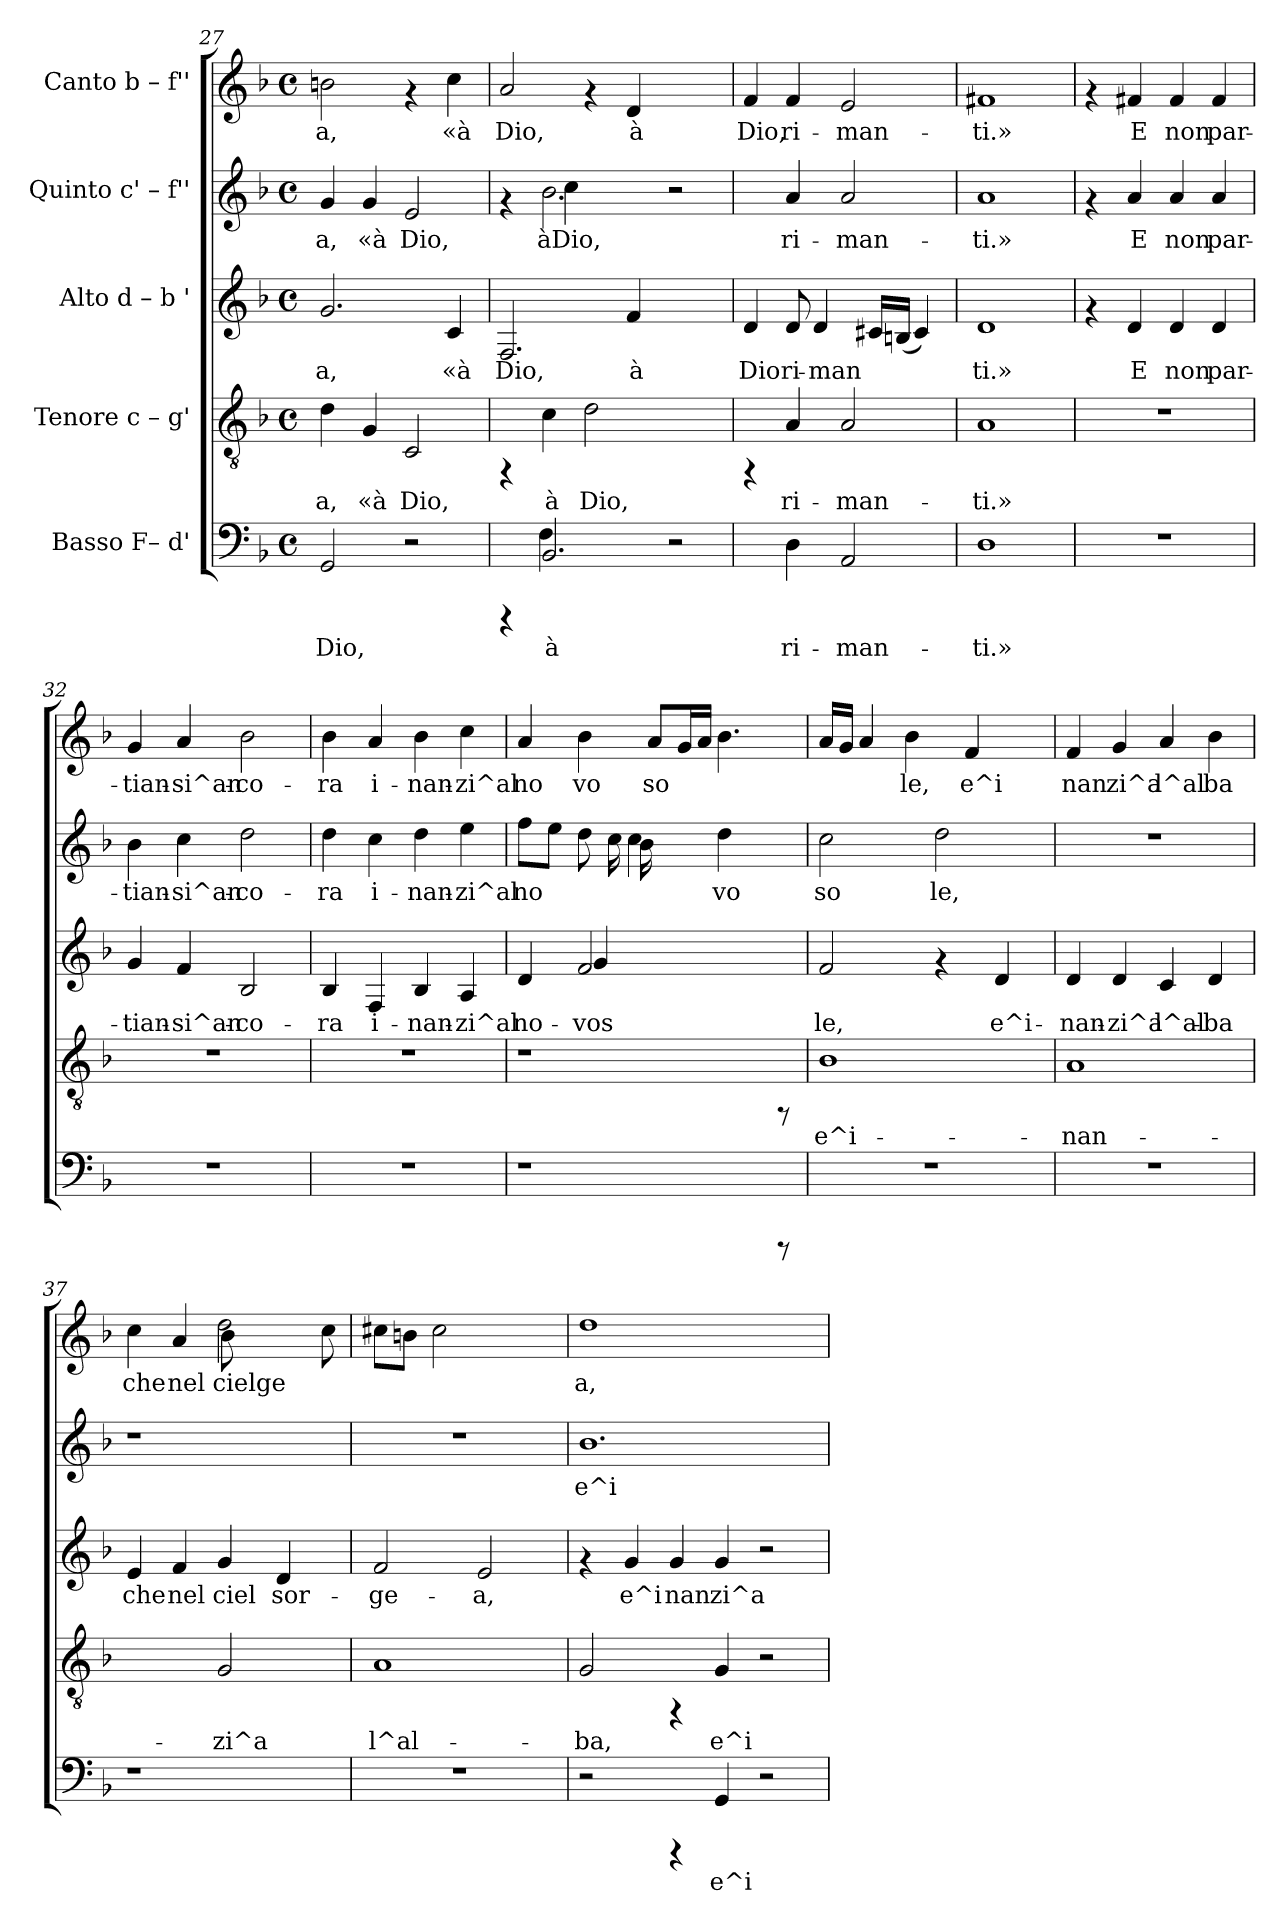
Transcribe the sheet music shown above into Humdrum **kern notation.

**kern	**text	**kern	**text	**kern	**text	**kern	**text	**kern	**text
*part5	*part5	*part4	*part4	*part3	*part3	*part2	*part2	*part1	*part1
*staff5	*staff5	*staff4	*staff4	*staff3	*staff3	*staff2	*staff2	*staff1	*staff1
*I"Basso  F– d'	*	*I"Tenore  c – g'	*	*I"Alto  d – b '	*	*I"Quinto  c' – f''	*	*I"Canto  b – f''	*
*clefF4	*	*clefGv2	*	*clefG2	*	*clefG2	*	*clefG2	*
*k[b-]	*	*k[b-]	*	*k[b-]	*	*k[b-]	*	*k[b-]	*
*F:	*	*F:	*	*F:	*	*F:	*	*F:	*
*M4/4	*	*M4/4	*	*M4/4	*	*M4/4	*	*M4/4	*
*met(c)	*	*met(c)	*	*met(c)	*	*met(c)	*	*met(c)	*
=27	=27	=27	=27	=27	=27	=27	=27	=27	=27
!	!LO:LY:b:cj	!	!LO:LY:b:rj	!	!LO:LY:b:rj	!	!LO:LY:b:rj	!	!LO:LY:b:rj
2GG/	Dio,	4d\	-a,	2.g/	-a,	4g/	a,	2bn\	-a,
!	!	!	!LO:LY:b:rj	!	!	!	!LO:LY:b:rj	!	!
.	.	4G/	«à	.	.	4g/	«à	.	.
!	!	!	!LO:LY:b:rj	!	!	!	!LO:LY:b:rj	!	!
2r	.	2C/	Dio,	.	.	2e/	Dio,	4rf	.
!	!	!	!	!	!LO:LY:b:rj	!	!	!	!LO:LY:b:rj
.	.	.	.	4c/	«à	.	.	4cc\	«à
!!LO:LB:g=z
=28	=28	=28	=28	=28	=28	=28	=28	=28	=28
*^	*	*	*	*	*	*	*	*	*
!	!	!	!	!	!	!LO:LY:b:rj	!	!	!	!LO:LY:b:rj
*	*	*	*	*	*	*	*^	*	*	*
4rCCC	4ryy	.	4rFF	.	2.F/	Dio,	4rf	4ryy	.	2a/	Dio,
!	!	!LO:LY:b:cj	!	!LO:LY:b:rj	!	!	!	!	!LO:LY:b:rj	!	!
2.BB-/	4F\	à	4c\	à	.	.	2.b-\	4cc\	àDio,	.	.
!	!	!	!	!LO:LY:b:rj	!	!	!	!	!	!	!
.	1ryy	.	2d\	Dio,	.	.	.	1ryy	.	4rf	.
!	!	!	!	!	!	!LO:LY:b:rj	!	!	!	!	!LO:LY:b:rj
.	.	.	.	.	4f/	à	.	.	.	4d/	à
2r	.	.	2ryy	.	2ryy	.	2r	.	.	2ryy	.
*v	*v	*	*	*	*	*	*v	*v	*	*	*
=29	=29	=29	=29	=29	=29	=29	=29	=29	=29
!	!	!	!	!	!LO:LY:b:rj	!	!	!	!LO:LY:b:rj
4ryy	.	4rFF	.	4d/	Dio	4ryy	.	4f/	Dio,
!	!LO:LY:b:cj	!	!LO:LY:b:rj	!	!LO:LY:b:rj	!	!LO:LY:b:rj	!	!LO:LY:b:rj
4D\	ri-	4A/	ri-	8d/	ri-	4a/	ri-	4f/	ri-
!	!	!	!	!	!LO:LY:b:rj	!	!	!	!
.	.	.	.	4d/	-man-	.	.	.	.
!	!LO:LY:b:cj	!	!LO:LY:b:rj	!	!	!	!LO:LY:b:rj	!	!LO:LY:b:rj
2AA/	-man-	2A/	-man-	.	.	2a/	-man-	2e/	-man-
!	!	!	!	!	!LO:LY:b:rj	!	!	!	!
.	.	.	.	16c#X/L	--	.	.	.	.
!	!	!	!	!	!LO:LY:b:rj	!	!	!	!
.	.	.	.	(>16Bn/J	--	.	.	.	.
!	!	!	!	!	!LO:LY:b:rj	!	!	!	!
.	.	.	.	4c#/)	--	.	.	.	.
=30	=30	=30	=30	=30	=30	=30	=30	=30	=30
!	!LO:LY:b:cj	!	!LO:LY:b:rj	!	!LO:LY:b:rj	!	!LO:LY:b:rj	!	!LO:LY:b:rj
1D	-ti.»	1A	-ti.»	1d	-ti.»	1a	-ti.»	1f#X	-ti.»
=31	=31	=31	=31	=31	=31	=31	=31	=31	=31
1r	.	1r	.	4rf	.	4rf	.	4rf	.
!	!	!	!	!	!LO:LY:b:rj	!	!LO:LY:b:rj	!	!LO:LY:b:rj
.	.	.	.	4d/	E	4a/	E	4f#X/	E
!	!	!	!	!	!LO:LY:b:rj	!	!LO:LY:b:rj	!	!LO:LY:b:rj
.	.	.	.	4d/	non	4a/	non	4f#/	non
!	!	!	!	!	!LO:LY:b:rj	!	!LO:LY:b:rj	!	!LO:LY:b:rj
.	.	.	.	4d/	par-	4a/	par-	4f#/	par-
=32	=32	=32	=32	=32	=32	=32	=32	=32	=32
!	!	!	!	!	!LO:LY:b:rj	!	!LO:LY:b:rj	!	!LO:LY:b:rj
1r	.	1r	.	4g/	-tian-	4b-\	-tian-	4g/	-tian-
!	!	!	!	!	!LO:LY:b:rj	!	!LO:LY:b:rj	!	!LO:LY:b:rj
.	.	.	.	4f/	-si^an-	4cc\	-si^an-	4a/	-si^an-
!	!	!	!	!	!LO:LY:b:rj	!	!LO:LY:b:rj	!	!LO:LY:b:rj
.	.	.	.	2B-/	-co-	2dd\	-co-	2b-\	-co-
=33	=33	=33	=33	=33	=33	=33	=33	=33	=33
!	!	!	!	!	!LO:LY:b:rj	!	!LO:LY:b:rj	!	!LO:LY:b:rj
1r	.	1r	.	4B-/	-ra	4dd\	-ra	4b-\	-ra
!	!	!	!	!	!LO:LY:b:rj	!	!LO:LY:b:rj	!	!LO:LY:b:rj
.	.	.	.	4F/	i-	4cc\	i-	4a/	i-
!	!	!	!	!	!LO:LY:b:rj	!	!LO:LY:b:rj	!	!LO:LY:b:rj
.	.	.	.	4B-/	-nan-	4dd\	-nan-	4b-\	-nan-
!	!	!	!	!	!LO:LY:b:rj	!	!LO:LY:b:rj	!	!LO:LY:b:rj
.	.	.	.	4A/	-zi^al	4ee\	-zi^al	4cc\	-zi^al
!!LO:PB:g=z
=34	=34	=34	=34	=34	=34	=34	=34	=34	=34
!	!	!	!	!	!LO:LY:b:rj	!	!LO:LY:b:rj	!	!LO:LY:b:rj
*	*	*	*	*^	*	*^	*	*	*
1r	.	1r	.	4d/	4ryy	no-	8ff\L	4..ryy	no	4a/	no
!	!	!	!	!	!	!	!	!	!LO:LY:b:rj	!	!
.	.	.	.	.	.	.	8ee\J	.	.	.	.
!	!	!	!	!	!	!LO:LY:b:rj	!	!	!LO:LY:b:rj	!	!LO:LY:b:rj
.	.	.	.	2f/	4g/	-vos	8dd\L	.	.	4b-\	vo
!	!	!	!	!	!	!	!	!	!LO:LY:b:rj	!	!
.	.	.	.	.	.	.	16cc\	.	.	.	.
!	!	!	!	!	!	!	!	!	!LO:LY:b:rj	!	!
.	.	.	.	.	.	.	4cc\	16b-\	.	.	.
!	!	!	!	!	!	!	!	!	!	!	!LO:LY:b:rj
.	.	.	.	.	4.ryy	.	.	8ryy	.	8a/L	so
!	!	!	!	!	!	!	!	!	!	!	!LO:LY:b:rj
.	.	.	.	.	.	.	.	2ryy	.	16g/	.
!	!	!	!	!	!	!	!	!	!	!	!LO:LY:b:rj
.	.	.	.	.	.	.	16ryy	.	.	16a/J	.
!	!	!	!	!	!	!	!	!	!LO:LY:b:rj	!	!LO:LY:b:rj
.	.	.	.	4.ryy	.	.	4dd\	.	vo	4.b-\	.
.	.	.	.	.	4ryy	.	.	.	.	.	.
8rCCC	.	8rFF	.	.	.	.	8ryy	.	.	.	.
*	*	*	*	*v	*v	*	*	*	*	*	*
*	*	*	*	*	*	*v	*v	*	*	*
=35	=35	=35	=35	=35	=35	=35	=35	=35	=35
!	!	!	!LO:LY:b:rj	!	!LO:LY:b:rj	!	!LO:LY:b:rj	!	!LO:LY:b:rj
1r	.	1B-	e^i-	2f/	le,	2cc\	so	16a/L	.
!	!	!	!	!	!	!	!	!	!LO:LY:b:rj
.	.	.	.	.	.	.	.	16g/J	.
!	!	!	!	!	!	!	!	!	!LO:LY:b:rj
.	.	.	.	.	.	.	.	4a/	.
!	!	!	!	!	!	!	!	!	!LO:LY:b:rj
.	.	.	.	.	.	.	.	4b-\	le,
!	!	!	!	!	!	!	!LO:LY:b:rj	!	!
.	.	.	.	4rf	.	2dd\	le,	.	.
!	!	!	!	!	!	!	!	!	!LO:LY:b:rj
.	.	.	.	.	.	.	.	4f/	e^i
!	!	!	!	!	!LO:LY:b:rj	!	!	!	!
.	.	.	.	4d/	e^i-	.	.	.	.
.	.	.	.	.	.	.	.	8ryy	.
=36	=36	=36	=36	=36	=36	=36	=36	=36	=36
!	!	!	!LO:LY:b:rj	!	!LO:LY:b:rj	!	!	!	!LO:LY:b:rj
1r	.	1A	-nan-	4d/	-nan-	1r	.	4f/	nan
!	!	!	!	!	!LO:LY:b:rj	!	!	!	!LO:LY:b:rj
.	.	.	.	4d/	-zi^a	.	.	4g/	zi^a
!	!	!	!	!	!LO:LY:b:rj	!	!	!	!LO:LY:b:rj
.	.	.	.	4c/	l^al-	.	.	4a/	l^al
!	!	!	!	!	!LO:LY:b:rj	!	!	!	!LO:LY:b:rj
.	.	.	.	4d/	-ba	.	.	4b-\	ba
=37	=37	=37	=37	=37	=37	=37	=37	=37	=37
!	!	!	!	!	!LO:LY:b:rj	!	!	!	!LO:LY:b:rj
*	*	*	*	*	*	*	*	*^	*
1r	.	2ryy	.	4e/	che	1r	.	4cc\	2ryy	che
!	!	!	!	!	!LO:LY:b:rj	!	!	!	!	!LO:LY:b:rj
.	.	.	.	4f/	nel	.	.	4a/	.	nel
!	!	!	!LO:LY:b:rj	!	!LO:LY:b:rj	!	!	!	!	!LO:LY:b:rj
.	.	2G/	-zi^a	4g/	ciel	.	.	2dd\	8b-\	cielge
.	.	.	.	.	.	.	.	.	2ryy	.
!	!	!	!	!	!LO:LY:b:rj	!	!	!	!	!
.	.	.	.	4d/	sor-	.	.	.	.	.
!	!	!	!	!	!	!	!	!	!	!LO:LY:b:rj
8ryy	.	8ryy	.	8ryy	.	8ryy	.	8cc\	.	.
*	*	*	*	*	*	*	*	*v	*v	*
=38	=38	=38	=38	=38	=38	=38	=38	=38	=38
!	!	!	!LO:LY:b:rj	!	!LO:LY:b:rj	!	!	!	!LO:LY:b:rj
1r	.	1A	l^al-	2f/	-ge-	1r	.	8cc#X\L	.
!	!	!	!	!	!	!	!	!	!LO:LY:b:rj
.	.	.	.	.	.	.	.	8b\J	.
!	!	!	!	!	!	!	!	!	!LO:LY:b:rj
.	.	.	.	.	.	.	.	2cc#\	.
!	!	!	!	!	!LO:LY:b:rj	!	!	!	!
.	.	.	.	2e/	-a,	.	.	.	.
.	.	.	.	.	.	.	.	4ryy	.
!!LO:PB:g=z
=39	=39	=39	=39	=39	=39	=39	=39	=39	=39
!	!	!	!LO:LY:b:rj	!	!	!	!LO:LY:b:rj	!	!LO:LY:b:rj
2r	.	2G/	-ba,	4rf	.	1.b-	e^i	1dd	a,
!	!	!	!	!	!LO:LY:b:rj	!	!	!	!
.	.	.	.	4g/	e^i	.	.	.	.
!	!	!	!	!	!LO:LY:b:rj	!	!	!	!
4rCCC	.	4rFF	.	4g/	nan	.	.	.	.
!	!LO:LY:b:cj	!	!LO:LY:b:rj	!	!LO:LY:b:rj	!	!	!	!
4GG/	e^i	4G/	e^i-	4g/	zi^a	.	.	.	.
2r	.	2r	.	2r	.	.	.	2ryy	.
=	=	=	=	=	=	=	=	=	=
*-	*-	*-	*-	*-	*-	*-	*-	*-	*-
